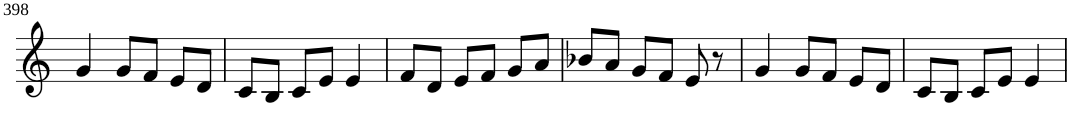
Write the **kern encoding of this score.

**kern
*part1
*staff1
*I"Violin
!!LO:PB:g=z
*clefG2
*k[]
*M3/4
=398
4g/
8g/L
8f/J
8e/L
8d/J
=399
8c/L
8B/J
8c/L
8e/J
4e/
=400
8f/L
8d/J
8e/L
8f/J
8g/L
8a/J
=401
8b-X/L
8a/J
8g/L
8f/J
8e/
8r
=402
4g/
8g/L
8f/J
8e/L
8d/J
=403
8c/L
8B/J
8c/L
8e/J
4e/
=
*-
